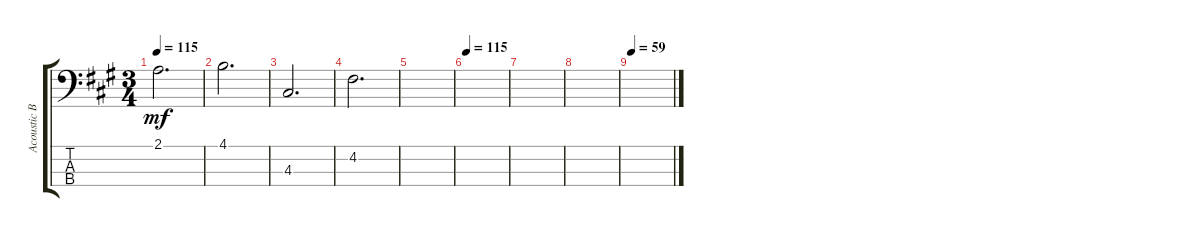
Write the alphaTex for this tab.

\track ("Acoustic Bass" "Acoustic B") {instrument acousticbass}
\staff {score tabs}
\tuning (G2 D2 A1 E1) {hide}
\ts (3 4)
\tempo 115
\clef f4
\ks a
2.1.2{d dy mf} |
4.1.2{d} |
4.3.2{d} |
4.2.2{d} |
|
\tempo 115
|
|
|
\tempo 59
